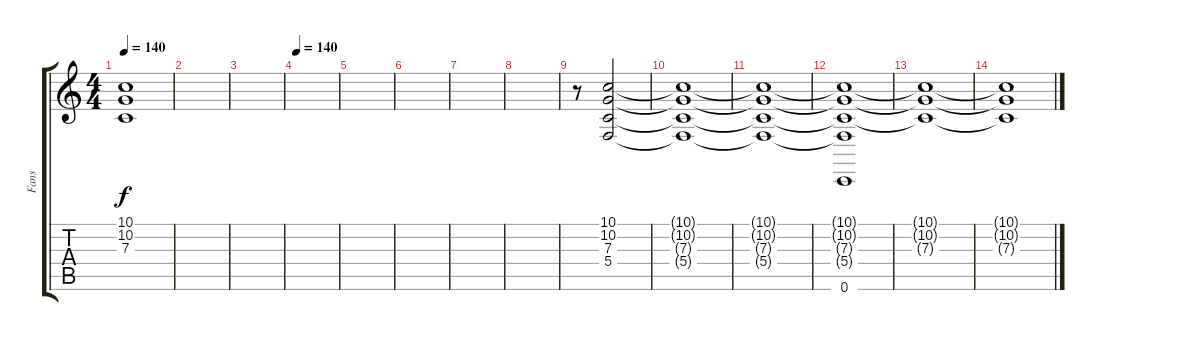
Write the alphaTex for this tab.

\track ("Fans" "Fans") {instrument applause}
\staff {score tabs}
\tuning (D4 A3 F3 C3 G2 C2) {hide}
\ts (4 4)
\tempo 140
\clef g2
\ks c
(10.1{t} 10.2{t} 7.3{t}).1{dy f} |
|
|
\tempo 140
|
|
|
|
|
r.8 (10.1 10.2 7.3 5.4).2{volume 16} |
(10.1{t} 10.2{t} 7.3{t} 5.4{t}).1 |
(10.1{t} 10.2{t} 7.3{t} 5.4{t}).1 |
(10.1{t} 10.2{t} 7.3{t} 5.4{t} 0.6).1 |
(10.1{t} 10.2{t} 7.3{t}).1 |
(10.1{t} 10.2{t} 7.3{t}).1
